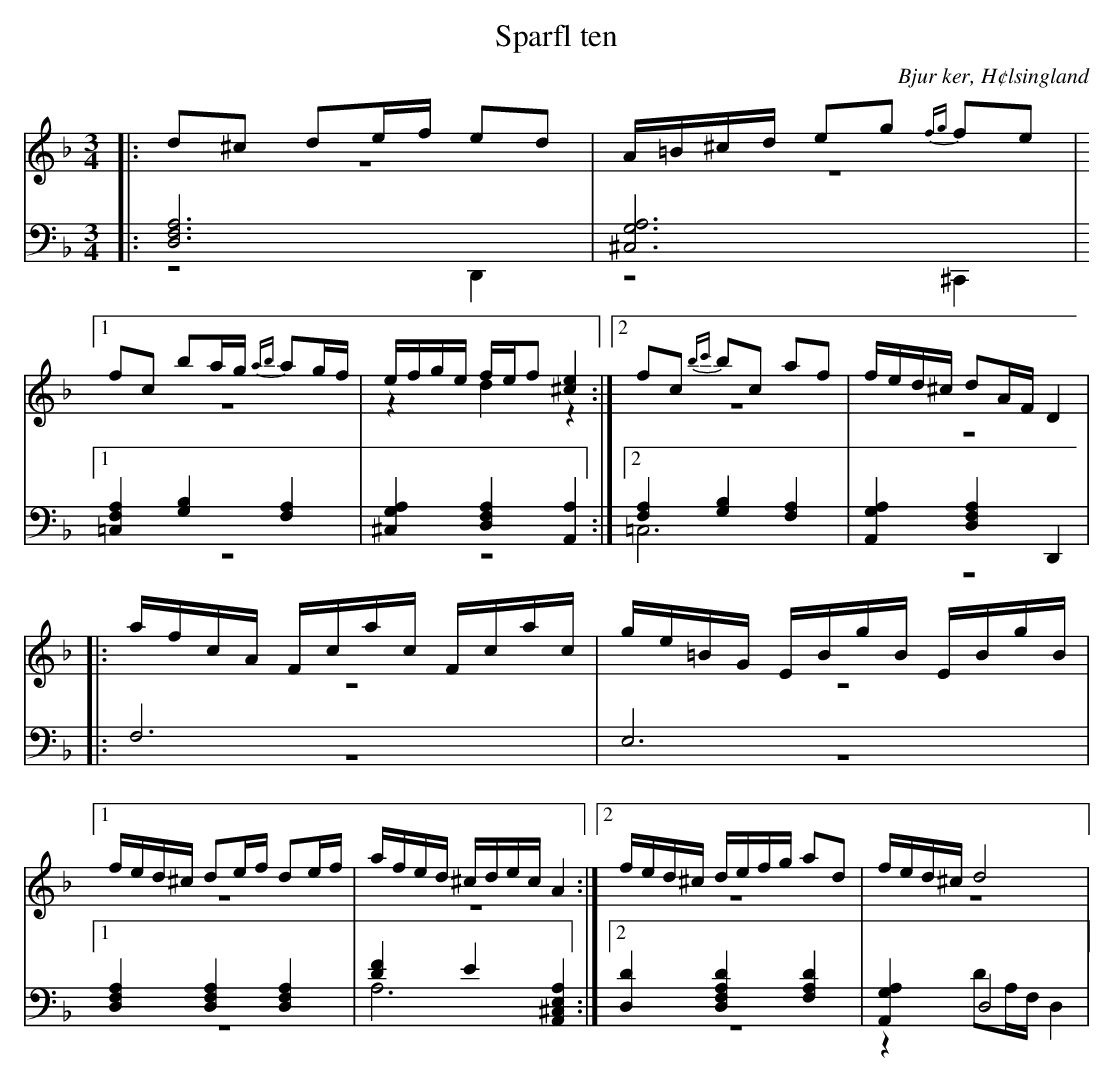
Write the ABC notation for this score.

X:1
T: Sparfl ten
O: Bjur ker, H¢lsingland
M: 3/4
L: 1/8
K: Dm
V:1
V:2 merge
V:3
V:4 merge
V:1
|:d^c de/f/ ed|A/=B/^c/d/ eg {fg}fe|1 fc ba/g/ {ab}ag/f/| e/f/g/e/ f/e/f [^c2e2]:|2 fc {bc'}bc af|f/e/d/^c/ dA/F/ D2|
|:a/f/c/A/  F/c/a/c/ F/c/a/c/|g/e/=B/G/  E/B/g/B/  E/B/g/B/|1 f/e/d/^c/ de/f/ de/f/|a/f/e/d/ ^c/d/e/c/ A2:|2 f/e/d/^c/ d/e/f/g/ ad|f/e/d/^c/ d4|
V:2
|:z6|z6|1 z6|z2 d2 z2:|2 z6|z6|
|:z6|z6|1 z6|z6:|2 z6|z6|
V:3 clef=bass
|:[D,6F,6A,6]|[^C,6G,6A,6]|1 [=C,2F,2A,2] [G,2B,2] [F,2A,2]|[^C,2G,2A,2] [D,2F,2A,2] [A,,2A,2]:|2 [F,2A,2] [G,2B,2] [F,2A,2]|[A,,2G,2A,2] [D,2F,2A,2] D,,2|
|:F,6|E,6|1 [D,2F,2A,2] [D,2F,2A,2] [D,2F,2A,2]|[D2F2] E2 [A,,2^C,2E,2A,2]:|2 [D,2D2] [D,2F,2A,2D2] [F,2A,2D2]|[A,,2G,2A,2] D,4|
V:4 clef=bass
|:z4 D,,2|z4 ^C,,2|1 z6|z6:|2 =C,6|z6|
|:z6|z6|1 z6|A,6:|2 z6|z2 DA,/F,/ D,2|
